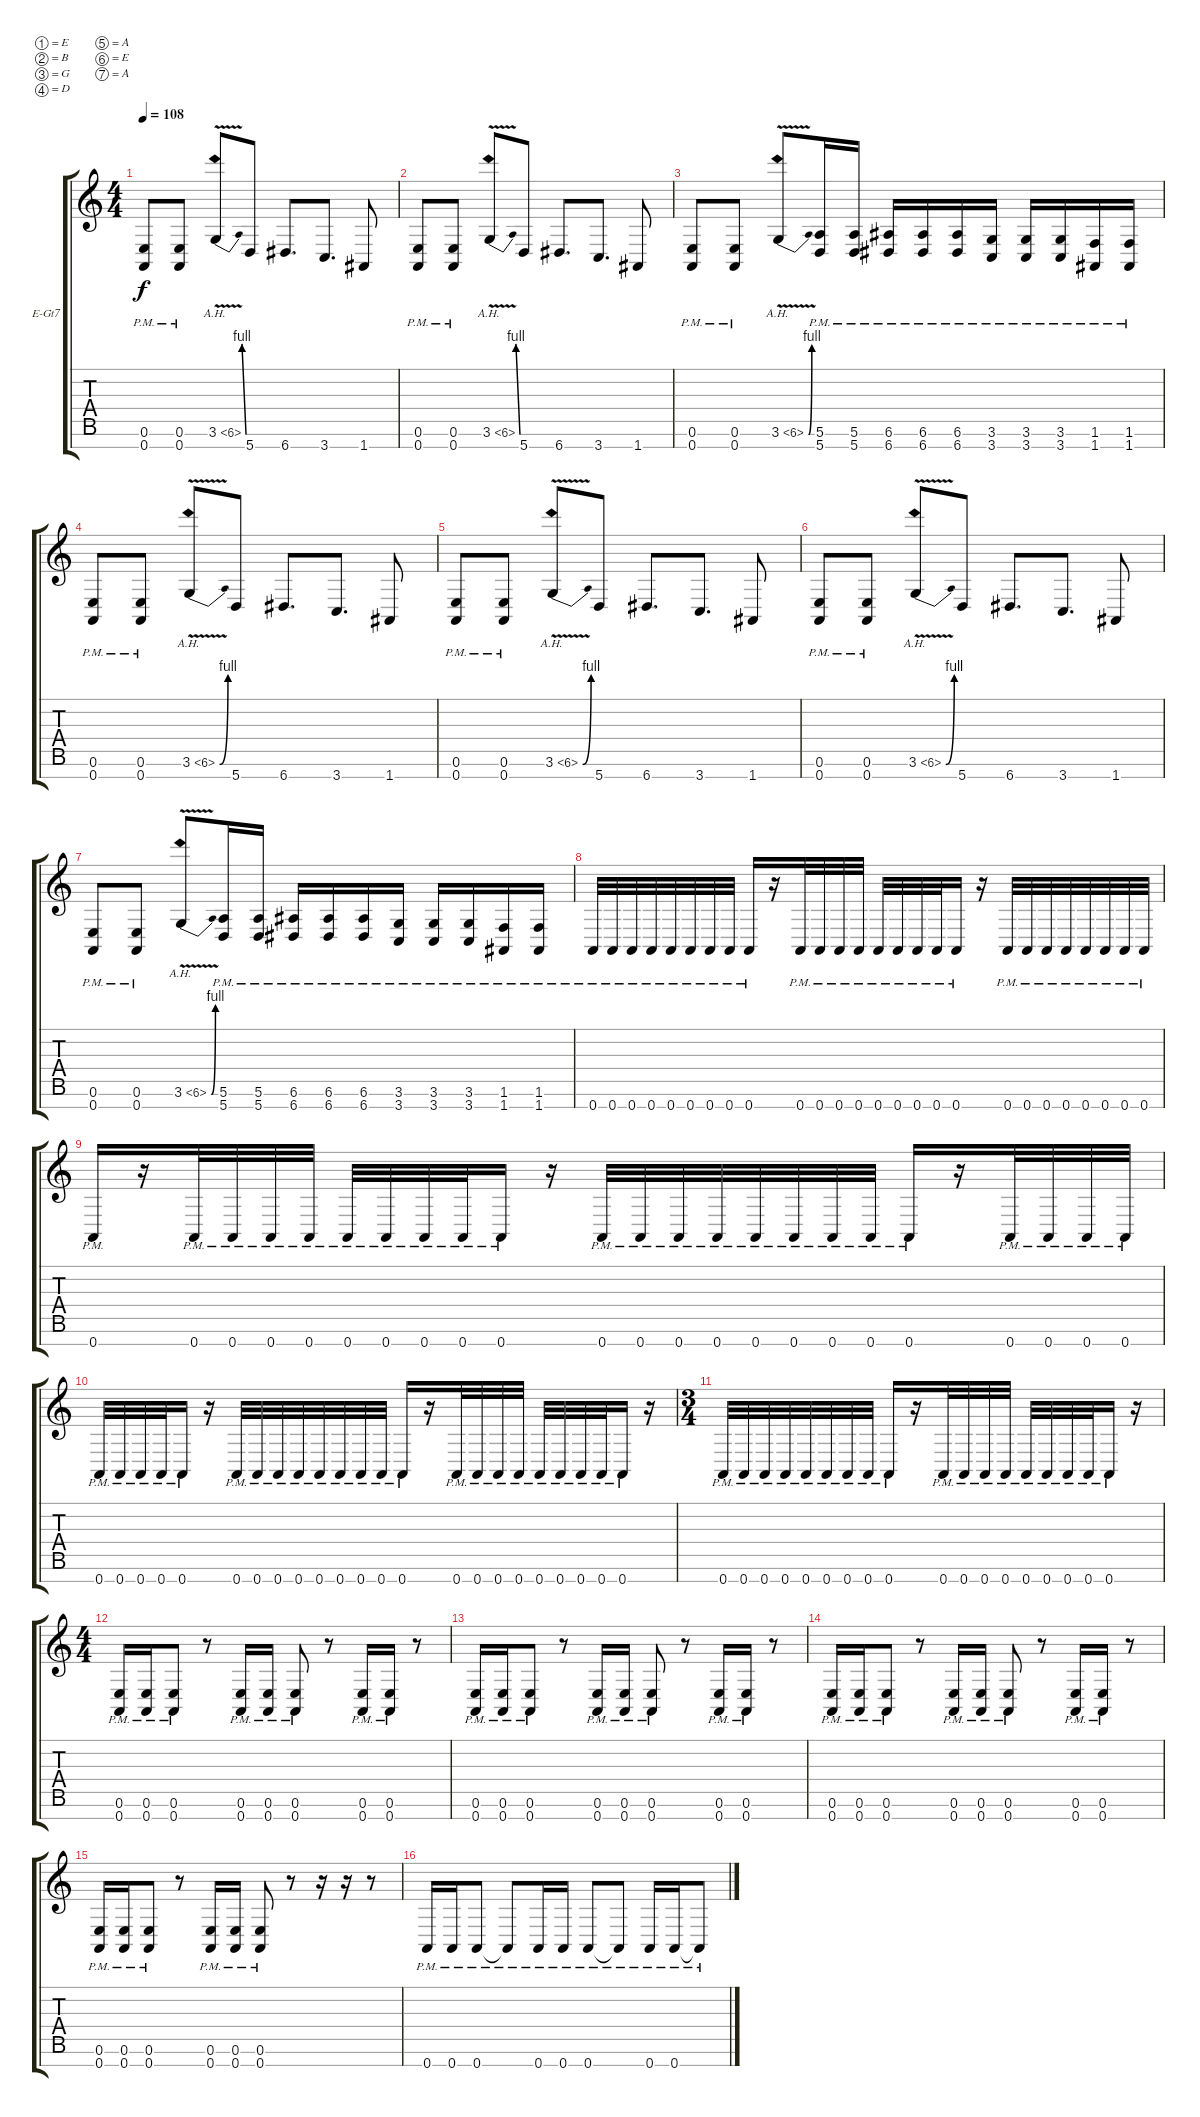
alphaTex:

\defaultSystemsLayout 4
\bracketExtendMode groupsimilarinstruments
\firstSystemTrackNameOrientation horizontal
\otherSystemsTrackNameOrientation horizontal
\track ("Electric Guitar" "E-Gt7") {instrument distortionguitar}
\staff {score tabs}
\tuning (E4 B3 G3 D3 A2 E2 A1)
\ts (4 4)
\tempo 108
\clef g2
\ks c
(0.6{pm} 0.7{pm}).8{dy f} (0.7{pm} 0.6{pm}).8 3.6{be (bend 0 0 15 4) ah 3 v}.8 5.7.8 6.7.8{d} 3.7.8{d} 1.7.8 |
(0.6{pm} 0.7{pm}).8 (0.7{pm} 0.6{pm}).8 3.6{be (bend 0 0 15 4) ah 3 v}.8 5.7.8 6.7.8{d} 3.7.8{d} 1.7.8 |
(0.6{pm} 0.7{pm}).8 (0.7{pm} 0.6{pm}).8 3.6{be (bend 0 0 15 4) ah 3 v}.8 (5.7{pm} 5.6{pm}).16 (5.7{pm} 5.6{pm}).16 (6.7{pm} 6.6{pm}).16 (6.7{pm} 6.6{pm}).16 (6.7{pm} 6.6{pm}).16 (3.7{pm} 3.6{pm}).16 (3.7{pm} 3.6{pm}).16 (3.7{pm} 3.6{pm}).16 (1.7{pm} 1.6{pm}).16 (1.7{pm} 1.6{pm}).16 |
(0.6{pm} 0.7{pm}).8 (0.7{pm} 0.6{pm}).8 3.6{be (bend 0 0 15 4) ah 3 v}.8 5.7.8 6.7.8{d} 3.7.8{d} 1.7.8 |
(0.6{pm} 0.7{pm}).8 (0.7{pm} 0.6{pm}).8 3.6{be (bend 0 0 15 4) ah 3 v}.8 5.7.8 6.7.8{d} 3.7.8{d} 1.7.8 |
(0.6{pm} 0.7{pm}).8 (0.7{pm} 0.6{pm}).8 3.6{be (bend 0 0 15 4) ah 3 v}.8 5.7.8 6.7.8{d} 3.7.8{d} 1.7.8 |
(0.6{pm} 0.7{pm}).8 (0.7{pm} 0.6{pm}).8 3.6{be (bend 0 0 15 4) ah 3 v}.8 (5.7{pm} 5.6{pm}).16 (5.7{pm} 5.6{pm}).16 (6.7{pm} 6.6{pm}).16 (6.7{pm} 6.6{pm}).16 (6.7{pm} 6.6{pm}).16 (3.7{pm} 3.6{pm}).16 (3.7{pm} 3.6{pm}).16 (3.7{pm} 3.6{pm}).16 (1.7{pm} 1.6{pm}).16 (1.7{pm} 1.6{pm}).16 |
0.7{pm}.32 0.7{pm}.32 0.7{pm}.32 0.7{pm}.32 0.7{pm}.32 0.7{pm}.32 0.7{pm}.32 0.7{pm}.32 0.7{pm}.16 r.16 0.7{pm}.32 0.7{pm}.32 0.7{pm}.32 0.7{pm}.32 0.7{pm}.32 0.7{pm}.32 0.7{pm}.32 0.7{pm}.32 0.7{pm}.16 r.16 0.7{pm}.32 0.7{pm}.32 0.7{pm}.32 0.7{pm}.32 0.7{pm}.32 0.7{pm}.32 0.7{pm}.32 0.7{pm}.32 |
0.7{pm}.16 r.16 0.7{pm}.32 0.7{pm}.32 0.7{pm}.32 0.7{pm}.32 0.7{pm}.32 0.7{pm}.32 0.7{pm}.32 0.7{pm}.32 0.7{pm}.16 r.16 0.7{pm}.32 0.7{pm}.32 0.7{pm}.32 0.7{pm}.32 0.7{pm}.32 0.7{pm}.32 0.7{pm}.32 0.7{pm}.32 0.7{pm}.16 r.16 0.7{pm}.32 0.7{pm}.32 0.7{pm}.32 0.7{pm}.32 |
0.7{pm}.32 0.7{pm}.32 0.7{pm}.32 0.7{pm}.32 0.7{pm}.16 r.16 0.7{pm}.32 0.7{pm}.32 0.7{pm}.32 0.7{pm}.32 0.7{pm}.32 0.7{pm}.32 0.7{pm}.32 0.7{pm}.32 0.7{pm}.16 r.16 0.7{pm}.32 0.7{pm}.32 0.7{pm}.32 0.7{pm}.32 0.7{pm}.32 0.7{pm}.32 0.7{pm}.32 0.7{pm}.32 0.7{pm}.16 r.16 |
\ts (3 4)
0.7{pm}.32 0.7{pm}.32 0.7{pm}.32 0.7{pm}.32 0.7{pm}.32 0.7{pm}.32 0.7{pm}.32 0.7{pm}.32 0.7{pm}.16 r.16 0.7{pm}.32 0.7{pm}.32 0.7{pm}.32 0.7{pm}.32 0.7{pm}.32 0.7{pm}.32 0.7{pm}.32 0.7{pm}.32 0.7{pm}.16 r.16 |
\ts (4 4)
(0.7{pm} 0.6{pm}).16 (0.7{pm} 0.6{pm}).16 (0.7{pm} 0.6{pm}).8 r.8 (0.7{pm} 0.6{pm}).16 (0.7{pm} 0.6{pm}).16 (0.7{pm} 0.6{pm}).8 r.8 (0.7{pm} 0.6{pm}).16 (0.7{pm} 0.6{pm}).16 r.8 |
(0.7{pm} 0.6{pm}).16 (0.7{pm} 0.6{pm}).16 (0.7{pm} 0.6{pm}).8 r.8 (0.7{pm} 0.6{pm}).16 (0.7{pm} 0.6{pm}).16 (0.7{pm} 0.6{pm}).8 r.8 (0.7{pm} 0.6{pm}).16 (0.7{pm} 0.6{pm}).16 r.8 |
(0.7{pm} 0.6{pm}).16 (0.7{pm} 0.6{pm}).16 (0.7{pm} 0.6{pm}).8 r.8 (0.7{pm} 0.6{pm}).16 (0.7{pm} 0.6{pm}).16 (0.7{pm} 0.6{pm}).8 r.8 (0.7{pm} 0.6{pm}).16 (0.7{pm} 0.6{pm}).16 r.8 |
(0.7{pm} 0.6{pm}).16 (0.7{pm} 0.6{pm}).16 (0.7{pm} 0.6{pm}).8 r.8 (0.7{pm} 0.6{pm}).16 (0.7{pm} 0.6{pm}).16 (0.7{pm} 0.6{pm}).8 r.8 r.16 r.16 r.8 |
0.7{pm}.16 0.7{pm}.16 0.7{pm}.8 0.7{pm t}.8 0.7{pm}.16 0.7{pm}.16 0.7{pm}.8 0.7{pm t}.8 0.7{pm}.16 0.7{pm}.16 0.7{pm t}.8
